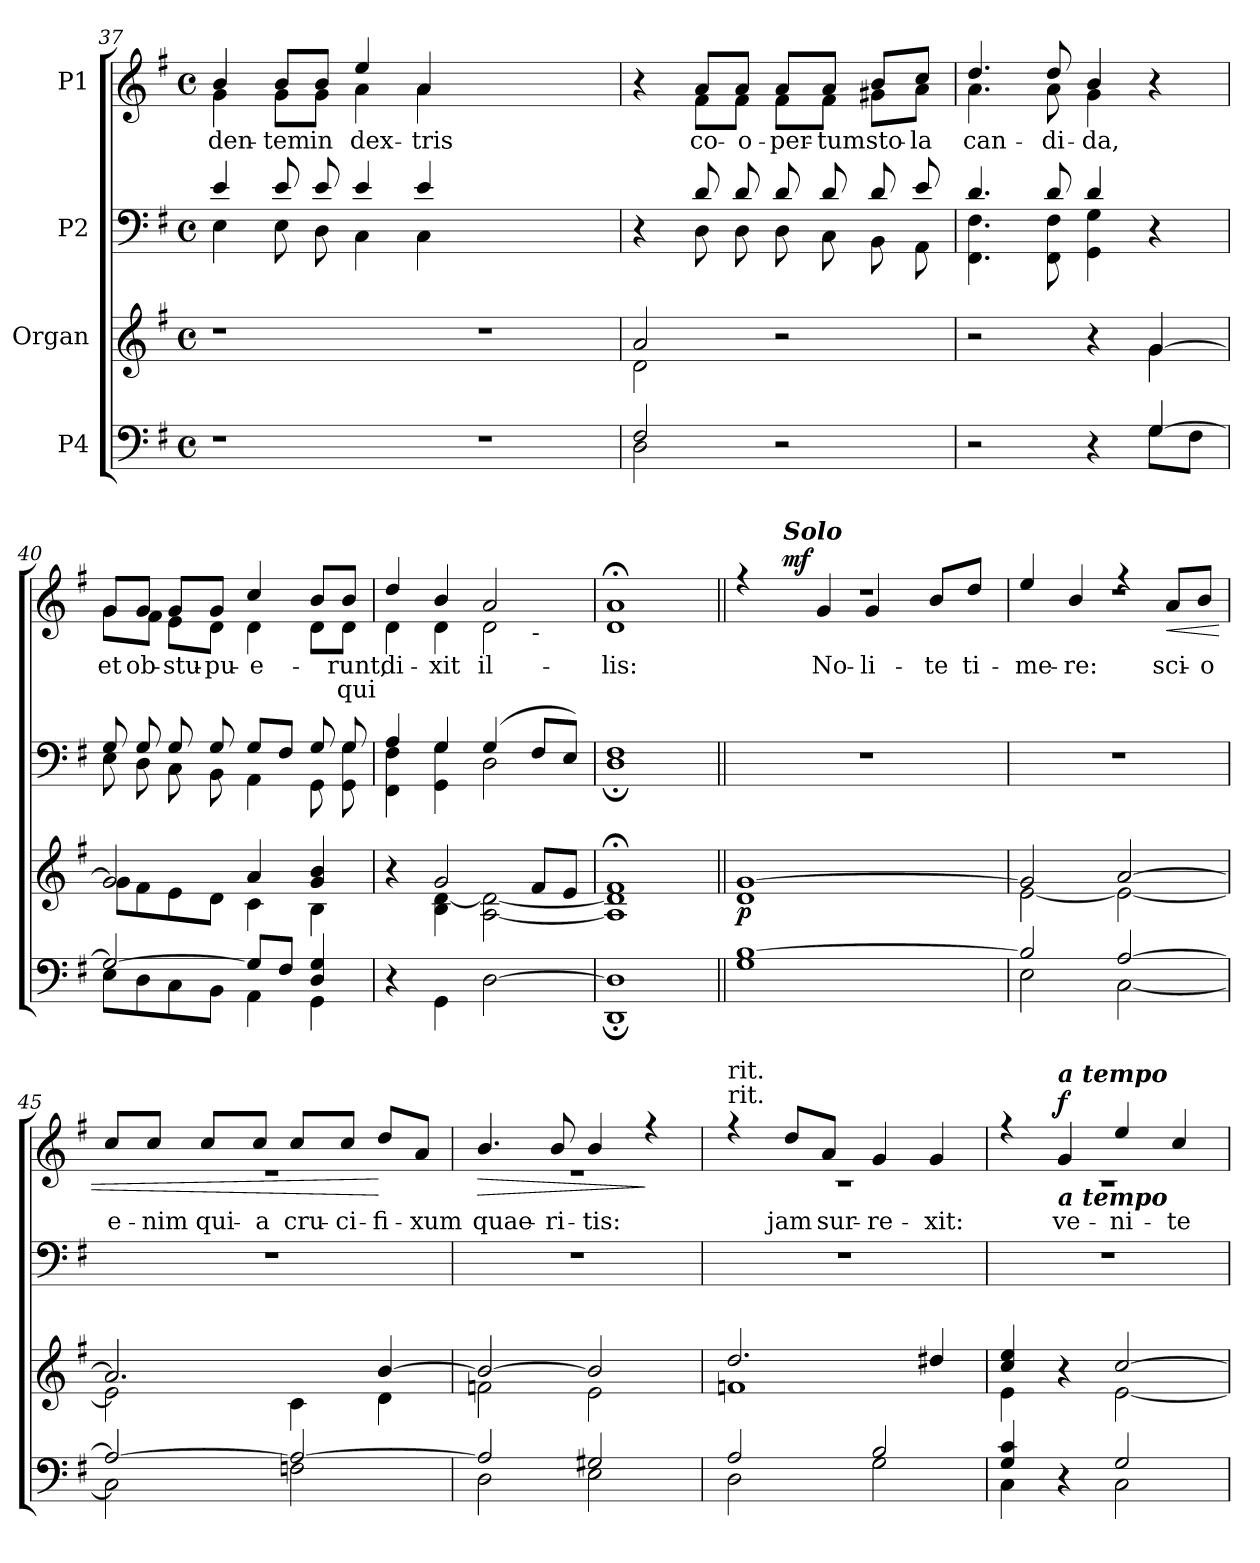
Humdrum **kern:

**kern	**kern	**dynam	**kern	**kern	**text	**text	**dynam
*part4	*part3	*part3	*part2	*part1	*part1	*part1	*part1
*staff4	*staff3	*staff3	*staff2	*staff1	*staff1	*staff1	*staff1
*I"P4	*I"Organ	*	*I"P2	*I"P1	*	*	*
*clefF4	*clefG2	*	*clefF4	*clefG2	*	*	*
*k[f#]	*k[f#]	*	*k[f#]	*k[f#]	*	*	*
*G:	*G:	*	*G:	*G:	*	*	*
*M4/4	*M4/4	*	*M4/4	*M4/4	*	*	*
*met(c)	*met(c)	*	*met(c)	*met(c)	*	*	*
=37	=37	=37	=37	=37	=37	=37	=37
*	*	*	*^	*	*	*	*
!	!	!	!	!	!	!LO:LY:b:color=#000000	!	!
*	*	*	*	*	*^	*	*	*
1r	1r	.	4ei/	4Ei\	4bi/	4gi\	-den-	.	.
!	!	!	!	!	!	!	!LO:LY:b:color=#000000	!	!
.	.	.	8ei/	8Ei\	8bi/L	8gi\L	-tem	.	.
!	!	!	!	!	!	!	!LO:LY:b:color=#000000	!	!
.	.	.	8ei/	8Di\	8bi/J	8gi\J	in	.	.
!	!	!	!	!	!	!	!LO:LY:b:color=#000000	!	!
.	.	.	4ei/	4Ci\	4eei/	4ai\	dex-	.	.
!	!	!	!	!	!	!	!LO:LY:b:color=#000000	!	!
.	.	.	4ei/	4Ci\	4ai/	4ai\	-tris	.	.
1r	1r	.	1ryy	1ryy	1ryy	1ryy	.	.	.
!!LO:LB:g=z	!!
=38	=38	=38	=38	=38	=38	=38	=38	=38	=38
*^	*^	*	*	*	*	*	*	*	*
2F#i/	2Di\	2ai/	2di\	.	4r	4ryy	4r	4ryy	.	.	.
!	!	!	!	!	!	!	!	!	!LO:LY:b:color=#000000	!	!
.	.	.	.	.	8di/	8Di\	8ai/L	8f#i\L	co-	.	.
!	!	!	!	!	!	!	!	!	!LO:LY:b:color=#000000	!	!
.	.	.	.	.	8di/	8Di\	8ai/J	8f#i\J	-o-	.	.
!	!	!	!	!	!	!	!	!	!LO:LY:b:color=#000000	!	!
2r	2ryy	2r	2ryy	.	8di/	8Di\	8ai/L	8f#i\L	-per-	.	.
!	!	!	!	!	!	!	!	!	!LO:LY:b:color=#000000	!	!
.	.	.	.	.	8di/	8Ci\	8ai/J	8f#i\J	-tum	.	.
!	!	!	!	!	!	!	!	!	!LO:LY:b:color=#000000	!	!
.	.	.	.	.	8di/	8BBi\	8bi/L	8g#Xi\L	sto-	.	.
!	!	!	!	!	!	!	!	!	!LO:LY:b:color=#000000	!	!
.	.	.	.	.	8ei/	8AAi\	8cci/J	8ai\J	-la	.	.
=39	=39	=39	=39	=39	=39	=39	=39	=39	=39	=39	=39
!	!	!	!	!	!	!	!	!	!LO:LY:b:color=#000000	!	!
2r	2ryy	2r	2ryy	.	4.di/	4.FF#i\ 4.F#i	4.ddi/	4.ai\	can-	.	.
!	!	!	!	!	!	!	!	!	!LO:LY:b:color=#000000	!	!
.	.	.	.	.	8di/	8FF#i\ 8F#i	8ddi/	8ai\	-di-	.	.
!	!	!	!	!	!	!	!	!	!LO:LY:b:color=#000000	!	!
4r	4ryy	4r	4ryy	.	4di/	4GGi\ 4Gi	4bi/	4gi\	-da,	.	.
[>4Gi/	8Gi\L	[>4gi/	4gi\	.	4r	4ryy	4r	4ryy	.	.	.
.	8F#i\J	.	.	.	.	.	.	.	.	.	.
=40	=40	=40	=40	=40	=40	=40	=40	=40	=40	=40	=40
!	!	!	!	!	!	!	!	!	!LO:LY:b:color=#000000	!	!
2Gi/_>	8Ei\L	2gi/]	8gi\L	.	8Gi/	8Ei\	8gi/L	8gi\L	et	.	.
!	!	!	!	!	!	!	!	!	!LO:LY:b:color=#000000	!	!
.	8Di\	.	8f#i\	.	8Gi/	8Di\	8gi/J	8f#i\J	ob-	.	.
!	!	!	!	!	!	!	!	!	!LO:LY:b:color=#000000	!	!
.	8Ci\	.	8ei\	.	8Gi/	8Ci\	8gi/L	8ei\L	-stu-	.	.
!	!	!	!	!	!	!	!	!	!LO:LY:b:color=#000000	!	!
.	8BBi\J	.	8di\J	.	8Gi/	8BBi\	8gi/J	8di\J	-pu-	.	.
!	!	!	!	!	!	!	!	!	!LO:LY:b:color=#000000	!	!
8Gi/L]	4AAi\	4ai/	4ci\	.	8Gi/L	4AAi\	4cci/	4di\	-e-	.	.
8F#i/J	.	.	.	.	8F#i/J	.	.	.	.	.	.
4Di/ 4Gi	4GGi\	4gi/ 4bi	4Bi\	.	8Gi/	8GGi\	8bi/L	8di\L	.	.	.
!	!	!	!	!	!	!	!	!	!LO:LY:b:color=#000000	!LO:LY:b:color=#000000	!
.	.	.	.	.	8Gi/	8GGi\ 8Gi	8bi/J	8di\J	-runt,	qui	.
*v	*v	*	*	*	*	*	*v	*v	*	*	*
=41	=41	=41	=41	=41	=41	=41	=41	=41	=41
*	*	*	*	*	*	*^	*	*	*
!	!	!	!	!	!	!	!	!LO:LY:b:color=#000000	!	!
*	*	*	*	*	*	*	*^	*	*	*
4r	4r	4ryy	.	4Ai/	4FF#i\ 4F#i	4ddi/	4di\	2.ryy	di-	.	.
!	!	!	!	!	!	!	!	!	!LO:LY:b:color=#000000	!	!
4GGi\	2gi/	4Bi\ [<4di	.	4Gi/	4GGi\ 4Gi	4bi/	4di\	.	-xit	.	.
!	!	!	!	!	!	!	!	!	!LO:LY:b:color=#000000	!	!
[>2Di\	.	[<2Ai\ 2di_<	.	(4Gi/	2Di\	2ai/	2di\	.	il-	.	.
!	!	!	!	!	!	!	!	!LO:TX:b:t=-	!	!	!
.	8f#i/L	.	.	8F#i/L	.	.	.	4ryy	.	.	.
.	8ei/J	.	.	8Ei/J)	.	.	.	.	.	.	.
*	*	*	*	*	*	*v	*v	*v	*	*	*
=42	=42	=42	=42	=42	=42	=42	=42	=42	=42
*^	*	*	*	*	*	*	*	*	*
*	*	*	*	*	*	*	*^	*	*	*
*	*	*	*	*	*	*	*	*^	*	*	*
!	!	!	!	!	!	!	!	!	!	!LO:LY:b:color=#000000	!	!
*	*	*	*	*	*	*	*	*v	*v	*	*	*
1Di]	1DD;i	1f#;i	1Ai] 1di]	.	1F#i	1D;i	1a;i	1di	-lis:	.	.
*	*	*	*	*	*v	*v	*	*	*	*	*
!!LO:LB:g=z
=43||	=43||	=43||	=43||	=43||	=43||	=43||	=43||	=43||	=43||	=43||
*	*	*	*	*	*	*	*^	*	*	*
[>1Bi	1Gi	[>1gi	1di	p	1r	4r	1r	16ryy	.	.	.
.	.	.	.	.	.	.	.	32ryy	.	.	.
.	.	.	.	.	.	.	.	64ryy	.	.	.
.	.	.	.	.	.	.	.	512.ryy	.	.	.
!	!	!	!	!	!	!	!	!LO:TX:a:Bi:t=Solo	!	!	!
.	.	.	.	.	.	.	.	2ryy	.	.	mf
!	!	!	!	!	!	!	!	!	!LO:LY:b:color=#000000	!	!
.	.	.	.	.	.	4gi/	.	.	No-	.	.
!	!	!	!	!	!	!	!	!	!LO:LY:b:color=#000000	!	!
.	.	.	.	.	.	4gi/	.	.	-li-	.	.
.	.	.	.	.	.	.	.	4ryy	.	.	.
!	!	!	!	!	!	!	!	!	!LO:LY:b:color=#000000	!	!
.	.	.	.	.	.	8bi/L	.	.	-te	.	.
.	.	.	.	.	.	.	.	8ryy	.	.	.
!	!	!	!	!	!	!	!	!	!LO:LY:b:color=#000000	!	!
.	.	.	.	.	.	8ddi/J	.	.	ti-	.	.
.	.	.	.	.	.	.	.	128ryy	.	.	.
.	.	.	.	.	.	.	.	256ryy	.	.	.
.	.	.	.	.	.	.	.	1024ryy	.	.	.
*	*	*	*	*	*	*v	*v	*v	*	*	*
=44	=44	=44	=44	=44	=44	=44	=44	=44	=44
*	*	*	*	*	*	*^	*	*	*
*	*	*	*	*	*	*	*^	*	*	*
!	!	!	!	!	!	!	!	!	!LO:LY:b:color=#000000	!	!
*	*	*	*	*	*	*	*v	*v	*	*	*
2Bi/]	2Ei\	2gi/]	[<2ei\	.	1r	4eei/	1r	-me-	.	.
!	!	!	!	!	!	!	!	!LO:LY:b:color=#000000	!	!
.	.	.	.	.	.	4bi/	.	-re:	.	.
[>2Ai/	[<2Ci\	[>2ai/	2ei\_<	.	.	4r	.	.	.	.
!	!	!	!	!	!	!	!	!LO:LY:b:color=#000000	!	!LO:HP:b
.	.	.	.	.	.	8ai/L	.	sci-	.	<
!	!	!	!	!	!	!	!	!LO:LY:b:color=#000000	!	!
.	.	.	.	.	.	8bi/J	.	-o	.	.
=45	=45	=45	=45	=45	=45	=45	=45	=45	=45	=45
!	!	!	!	!	!	!	!	!LO:LY:b:color=#000000	!	!
2Ai/_>	2Ci\]	2.ai/]	2ei\]	.	1r	8cci/L	1r	e-	.	.
!	!	!	!	!	!	!	!	!LO:LY:b:color=#000000	!	!
.	.	.	.	.	.	8cci/J	.	-nim	.	.
!	!	!	!	!	!	!	!	!LO:LY:b:color=#000000	!	!
.	.	.	.	.	.	8cci/L	.	qui-	.	.
!	!	!	!	!	!	!	!	!LO:LY:b:color=#000000	!	!
.	.	.	.	.	.	8cci/J	.	-a	.	.
!	!	!	!	!	!	!	!	!LO:LY:b:color=#000000	!	!
2Ai/_>	2Fni\	.	4ci\	.	.	8cci/L	.	cru-	.	.
!	!	!	!	!	!	!	!	!LO:LY:b:color=#000000	!	!
.	.	.	.	.	.	8cci/J	.	-ci-	.	.
!	!	!	!	!	!	!	!	!LO:LY:b:color=#000000	!	!
.	.	[>4bi/	4di\	.	.	8ddi/L	.	-fi-	.	[
!	!	!	!	!	!	!	!	!LO:LY:b:color=#000000	!	!
.	.	.	.	.	.	8ai/J	.	-xum	.	.
=46	=46	=46	=46	=46	=46	=46	=46	=46	=46	=46
!	!	!	!	!	!	!	!	!LO:LY:b:color=#000000	!	!LO:HP:b
2Ai/]	2Di\	2bi/_>	2fni\	.	1r	4.bi/	1r	quae-	.	>
!	!	!	!	!	!	!	!	!LO:LY:b:color=#000000	!	!
.	.	.	.	.	.	8bi/	.	-ri-	.	.
!	!	!	!	!	!	!	!	!LO:LY:b:color=#000000	!	!
2G#Xi/	2Ei\	2bi/]	2ei\	.	.	4bi/	.	-tis:	.	.
.	.	.	.	.	.	4r	.	.	.	]
=47	=47	=47	=47	=47	=47	=47	=47	=47	=47	=47
!	!	!	!	!	!	!LO:TX:t=rit.	!	!	!	!
!	!	!	!	!	!	!LO:TX:t=rit.	!	!	!	!
2Ai/	2Di\	2.ddi/	1fni	.	1r	4r	1r	.	.	.
!	!	!	!	!	!	!	!	!LO:LY:b:color=#000000	!	!
.	.	.	.	.	.	8ddi/L	.	jam	.	.
!	!	!	!	!	!	!	!	!LO:LY:b:color=#000000	!	!
.	.	.	.	.	.	8ai/J	.	sur-	.	.
!	!	!	!	!	!	!	!	!LO:LY:b:color=#000000	!	!
2Bi/	2Gi\	.	.	.	.	4gi/	.	-re-	.	.
!	!	!	!	!	!	!	!	!LO:LY:b:color=#000000	!	!
.	.	4dd#Xi/	.	.	.	4gi/	.	-xit:	.	.
!!LO:PB:g=z	!!
=48	=48	=48	=48	=48	=48	=48	=48	=48	=48	=48
4Gi/ 4ci	4Ci\	4cci/ 4eei	4ei\	.	1r	4r	1r	.	.	.
!	!	!	!	!	!	!LO:TX:a:Bi:t=a tempo	!	!	!	!
!	!	!	!	!	!	!LO:TX:b:Bi:t=a tempo	!	!	!	!
!	!	!	!	!	!	!	!	!LO:LY:b:color=#000000	!	!
4r	4ryy	4r	4ryy	.	.	4gi/	.	ve-	.	f
!	!	!	!	!	!	!	!	!LO:LY:b:color=#000000	!	!
2Gi/	2Ci\	[>2cci/	[<2ei\	.	.	4eei/	.	-ni-	.	.
!	!	!	!	!	!	!	!	!LO:LY:b:color=#000000	!	!
.	.	.	.	.	.	4cci/	.	-te	.	.
*v	*v	*	*	*	*	*v	*v	*	*	*
*	*v	*v	*	*	*	*	*	*
=	=	=	=	=	=	=	=
*-	*-	*-	*-	*-	*-	*-	*-
